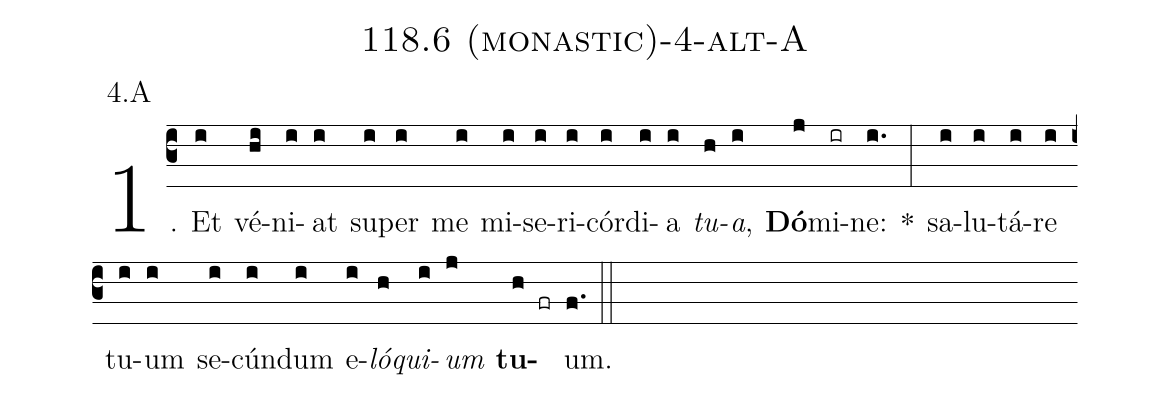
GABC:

name: 118.6 (monastic)-4-alt-A;
annotation: 4.A;
%%
(c3)1. Et(i) vé(hi)ni(i)at(i) su(i)per(i) me(i) mi(i)se(i)ri(i)cór(i)di(i)a(i) <i>tu</i>(h)<i>a</i>,(i) <b>Dó</b>(j)mi(ir)ne:(i.) *(:) sa(i)lu(i)tá(i)re(i) tu(i)um(i) se(i)cún(i)dum(i) e(i)<i>ló</i>(h)<i>qui</i>(i)<i>um</i>(j) <b>tu</b>(h fr)um.(f.) (::)
